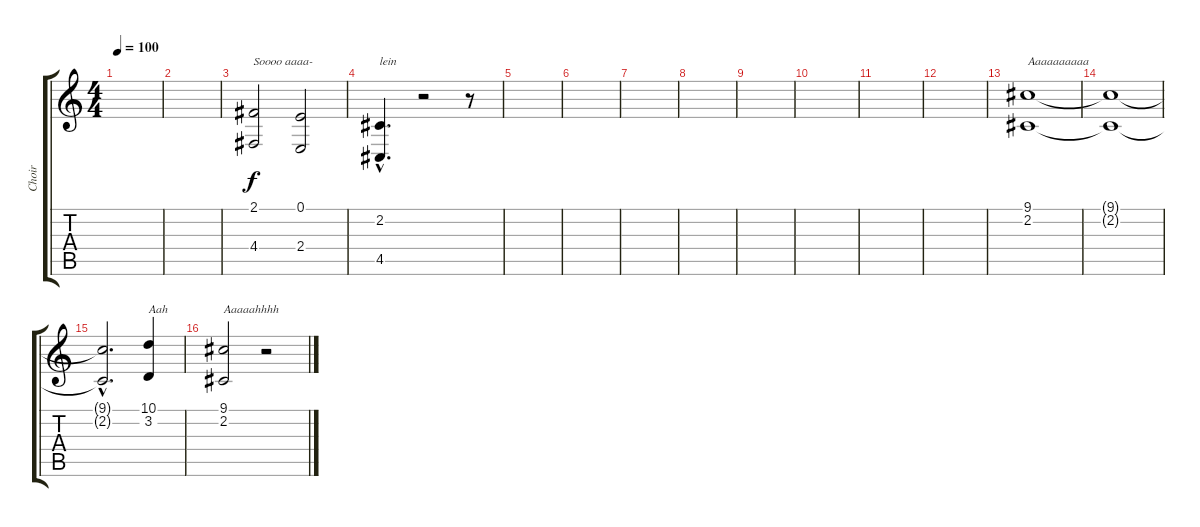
\track ("Choir" "Choir") {instrument pad4choir}
\staff {score tabs}
\tuning (E4 B3 G3 D3 A2 E2) {hide}
\ts (4 4)
\tempo 100
\clef g2
\ks c
|
|
(2.1 4.4).2{txt "Soooo aaaa-"} (0.1 2.4).2 |
(2.2{hac} 4.5{hac}).4{d txt "lein"} r.2 r.8 |
|
|
|
|
|
|
|
|
(9.1 2.2).1{txt "Aaaaaaaaaa" volume 14} |
(9.1{t} 2.2{t}).1 |
(9.1{hac t} 2.2{hac t}).2{d} (10.1 3.2).4{txt "Aah" volume 15} |
(9.1 2.2).2{txt "Aaaaahhhh"} r.2
